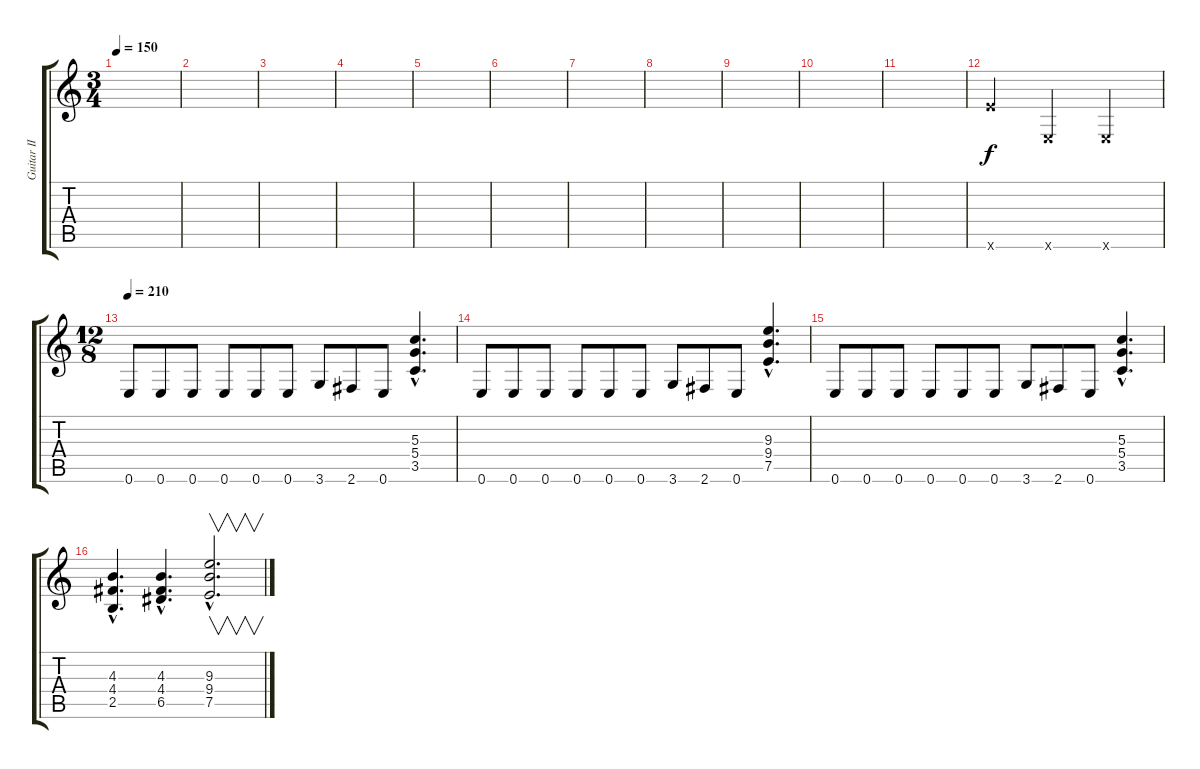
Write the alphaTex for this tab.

\track ("Guitar II" "Guitar II") {instrument overdrivenguitar}
\staff {score tabs}
\tuning (E4 B3 G3 D3 A2 E2) {hide}
\ts (3 4)
\tempo 150
\clef g2
\ks c
|
|
|
|
|
|
|
|
|
|
|
12.6{x}.4 0.6{x}.4 0.6{x}.4 |
\ts (12 8)
\tempo 210
0.6.8{volume 14 balance 8} 0.6.8 0.6.8 0.6.8 0.6.8 0.6.8 3.6.8 2.6.8 0.6.8 (5.3{hac} 5.4{hac} 3.5{hac}).4{d} |
0.6.8 0.6.8 0.6.8 0.6.8 0.6.8 0.6.8 3.6.8 2.6.8 0.6.8 (9.3{hac} 9.4{hac} 7.5{hac}).4{d} |
0.6.8 0.6.8 0.6.8 0.6.8 0.6.8 0.6.8 3.6.8 2.6.8 0.6.8 (5.3{hac} 5.4{hac} 3.5{hac}).4{d} |
(4.3{hac} 4.4{hac} 2.5{hac}).4{d} (4.3{hac} 4.4{hac} 6.5{hac}).4{d} (9.3{hac} 9.4{hac} 7.5{hac}).2{v d}
